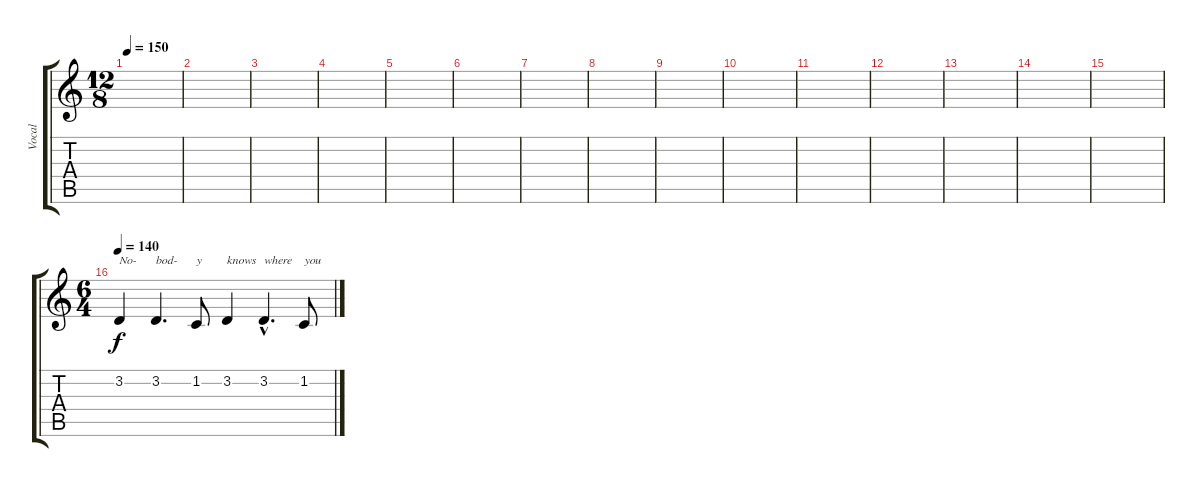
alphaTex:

\track ("Vocal" "Vocal") {instrument sopranosax}
\staff {score tabs}
\tuning (E4 B3 G3 D3 A2 E2) {hide}
\ts (12 8)
\tempo 150
\clef g2
\ks c
|
|
|
|
|
|
|
|
|
|
|
|
|
|
|
\ts (6 4)
\tempo 140
3.2.4{txt "No-"} 3.2.4{d txt "bod-"} 1.2.8{txt "y"} 3.2.4{txt "knows"} 3.2{hac}.4{d txt "where"} 1.2.8{txt "you"}
